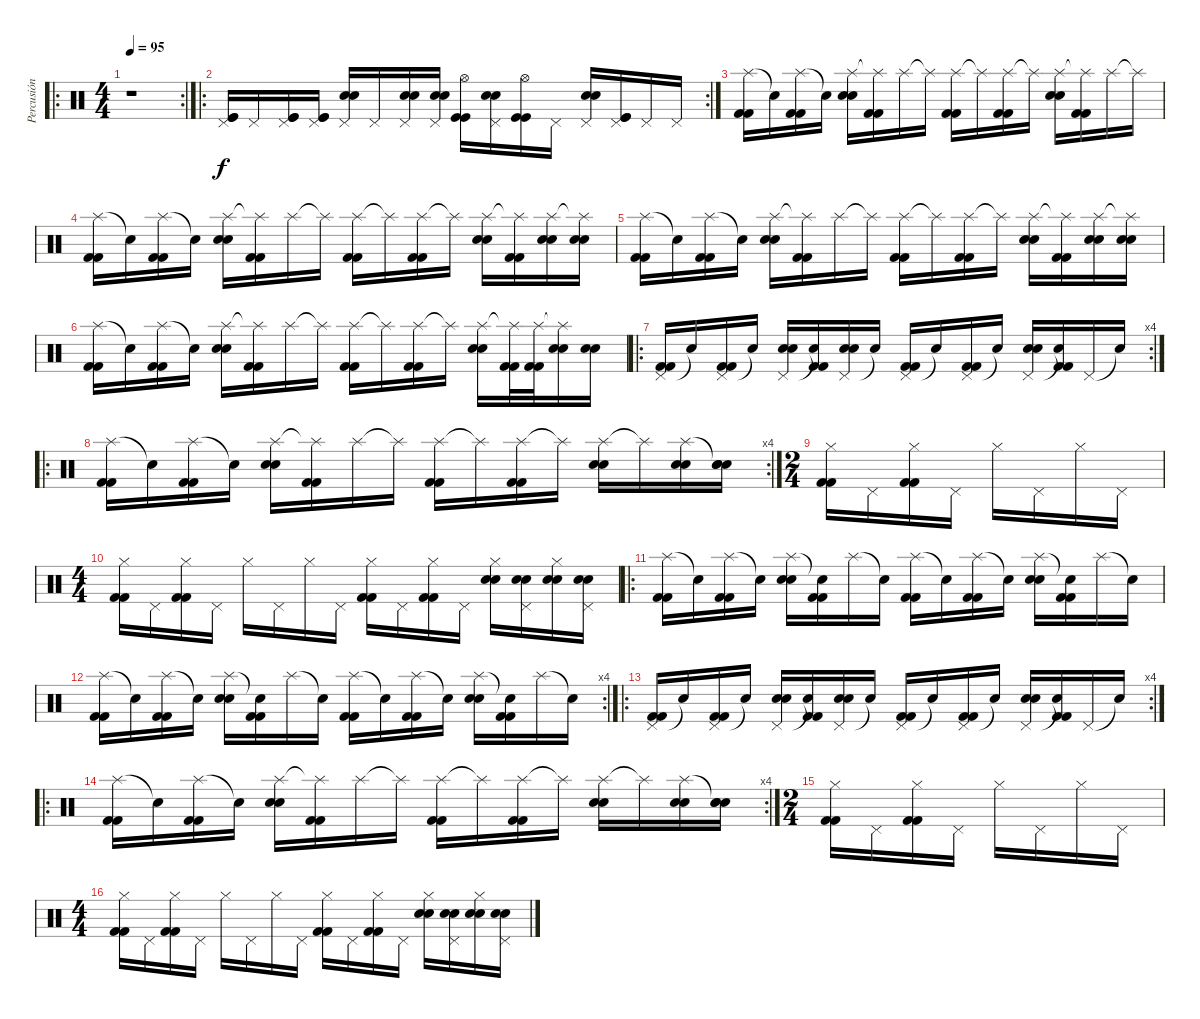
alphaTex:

\track ("Percusión" "Percusión") {instrument percussion}
\staff {score}
\articulation defaults
\ro
\rc 2
\ts (4 4)
\tempo 95
\clef neutral
\ks c
r.1{dy f} |
\ro
\rc 2
("Pedal Hi-Hat (hit)" "Kick (hit)" "Kick (hit)").16 "Pedal Hi-Hat (hit)".16 ("Pedal Hi-Hat (hit)" "Kick (hit)" "Kick (hit)").16 ("Pedal Hi-Hat (hit)" "Kick (hit)" "Kick (hit)").16 ("Pedal Hi-Hat (hit)" "Snare (hit) 2" "Snare (hit) 2").16 "Pedal Hi-Hat (hit)".16 ("Pedal Hi-Hat (hit)" "Snare (hit) 2" "Snare (hit) 2").16 ("Pedal Hi-Hat (hit)" "Snare (hit) 2" "Snare (hit) 2").16 ("Hi-Hat (open)" "Kick (hit)" "Kick (hit)").16 ("Pedal Hi-Hat (hit)" "Snare (hit) 2" "Snare (hit) 2").16 ("Hi-Hat (open)" "Kick (hit)" "Kick (hit)").16 "Pedal Hi-Hat (hit)".16 ("Pedal Hi-Hat (hit)" "Snare (hit) 2" "Snare (hit) 2").16 ("Pedal Hi-Hat (hit)" "Kick (hit)" "Kick (hit)").16 "Pedal Hi-Hat (hit)".16 "Pedal Hi-Hat (hit)".16 |
("Splash (hit)" "Kick (hit) 2" "Kick (hit) 2").16 "Snare (hit)"{t}.16 ("Splash (hit)" "Kick (hit) 2" "Kick (hit) 2").16 "Snare (hit)"{t}.16 ("Splash (hit)" "Electric Snare (hit)" "Electric Snare (hit)").16 ("Splash (hit)"{t} "Kick (hit) 2" "Kick (hit) 2").16 "Splash (hit)".16 "Splash (hit)"{t}.16 ("Splash (hit)" "Kick (hit) 2" "Kick (hit) 2").16 "Splash (hit)"{t}.16 ("Splash (hit)" "Kick (hit) 2" "Kick (hit) 2").16 "Splash (hit)"{t}.16 ("Splash (hit)" "Electric Snare (hit)" "Electric Snare (hit)").16 ("Splash (hit)"{t} "Kick (hit) 2" "Kick (hit) 2").16 "Splash (hit)".16 "Splash (hit)"{t}.16 |
("Splash (hit)" "Kick (hit) 2" "Kick (hit) 2").16 "Snare (hit)"{t}.16 ("Splash (hit)" "Kick (hit) 2" "Kick (hit) 2").16 "Snare (hit)"{t}.16 ("Splash (hit)" "Electric Snare (hit)" "Electric Snare (hit)").16 ("Splash (hit)"{t} "Kick (hit) 2" "Kick (hit) 2").16 "Splash (hit)".16 "Splash (hit)"{t}.16 ("Splash (hit)" "Kick (hit) 2" "Kick (hit) 2").16 "Splash (hit)"{t}.16 ("Splash (hit)" "Kick (hit) 2" "Kick (hit) 2").16 "Splash (hit)"{t}.16 ("Splash (hit)" "Electric Snare (hit)" "Electric Snare (hit)").16 ("Splash (hit)"{t} "Kick (hit) 2" "Kick (hit) 2").16 ("Splash (hit)" "Electric Snare (hit)" "Electric Snare (hit)").16 ("Splash (hit)"{t} "Electric Snare (hit)" "Electric Snare (hit)").16 |
("Splash (hit)" "Kick (hit) 2" "Kick (hit) 2").16 "Snare (hit)"{t}.16 ("Splash (hit)" "Kick (hit) 2" "Kick (hit) 2").16 "Snare (hit)"{t}.16 ("Splash (hit)" "Electric Snare (hit)" "Electric Snare (hit)").16 ("Splash (hit)"{t} "Kick (hit) 2" "Kick (hit) 2").16 "Splash (hit)".16 "Splash (hit)"{t}.16 ("Splash (hit)" "Kick (hit) 2" "Kick (hit) 2").16 "Splash (hit)"{t}.16 ("Splash (hit)" "Kick (hit) 2" "Kick (hit) 2").16 "Splash (hit)"{t}.16 ("Splash (hit)" "Electric Snare (hit)" "Electric Snare (hit)").16 ("Splash (hit)"{t} "Kick (hit) 2" "Kick (hit) 2").16 ("Splash (hit)" "Electric Snare (hit)" "Electric Snare (hit)").16 ("Splash (hit)"{t} "Electric Snare (hit)" "Electric Snare (hit)").16 |
("Splash (hit)" "Kick (hit) 2" "Kick (hit) 2").16 "Snare (hit)"{t}.16 ("Splash (hit)" "Kick (hit) 2" "Kick (hit) 2").16 "Snare (hit)"{t}.16 ("Splash (hit)" "Electric Snare (hit)" "Electric Snare (hit)").16 ("Splash (hit)"{t} "Kick (hit) 2" "Kick (hit) 2").16 "Splash (hit)".16 "Splash (hit)"{t}.16 ("Splash (hit)" "Kick (hit) 2" "Kick (hit) 2").16 "Splash (hit)"{t}.16 ("Splash (hit)" "Kick (hit) 2" "Kick (hit) 2").16 "Splash (hit)"{t}.16 ("Splash (hit)" "Electric Snare (hit)" "Electric Snare (hit)").16 ("Splash (hit)"{t} "Kick (hit) 2" "Kick (hit) 2").32 ("Splash (hit)" "Kick (hit) 2" "Kick (hit) 2").32 ("Splash (hit)"{t} "Electric Snare (hit)" "Electric Snare (hit)").16 ("Electric Snare (hit)" "Electric Snare (hit)").16 |
\ro
\rc 4
("Pedal Hi-Hat (hit)" "Kick (hit) 2" "Kick (hit) 2").16 "Snare (hit)"{t}.16 ("Pedal Hi-Hat (hit)" "Kick (hit) 2" "Kick (hit) 2").16 "Snare (hit)"{t}.16 ("Pedal Hi-Hat (hit)" "Electric Snare (hit)" "Electric Snare (hit)").16 ("Snare (hit)"{t} "Kick (hit) 2" "Kick (hit) 2").16 ("Pedal Hi-Hat (hit)" "Snare (hit)" "Snare (hit)").16 "Snare (hit)"{t}.16 ("Pedal Hi-Hat (hit)" "Kick (hit) 2" "Kick (hit) 2").16 "Snare (hit)"{t}.16 ("Pedal Hi-Hat (hit)" "Kick (hit) 2" "Kick (hit) 2").16 "Snare (hit)"{t}.16 ("Pedal Hi-Hat (hit)" "Electric Snare (hit)" "Electric Snare (hit)").16 ("Snare (hit)"{t} "Kick (hit) 2" "Kick (hit) 2").16 "Pedal Hi-Hat (hit)".16 "Snare (hit)"{t}.16 |
\ro
\rc 4
("Splash (hit)" "Kick (hit) 2" "Kick (hit) 2").16 "Snare (hit)"{t}.16 ("Splash (hit)" "Kick (hit) 2" "Kick (hit) 2").16 "Snare (hit)"{t}.16 ("Splash (hit)" "Electric Snare (hit)" "Electric Snare (hit)").16 ("Splash (hit)"{t} "Kick (hit) 2" "Kick (hit) 2").16 "Splash (hit)".16 "Splash (hit)"{t}.16 ("Splash (hit)" "Kick (hit) 2" "Kick (hit) 2").16 "Splash (hit)"{t}.16 ("Splash (hit)" "Kick (hit) 2" "Kick (hit) 2").16 "Splash (hit)"{t}.16 ("Splash (hit)" "Electric Snare (hit)" "Electric Snare (hit)").16 "Splash (hit)"{t}.16 ("Splash (hit)" "Electric Snare (hit)" "Electric Snare (hit)").16 ("Snare (hit)"{t} "Electric Snare (hit)" "Electric Snare (hit)").16 |
\ts (2 4)
("Hi-Hat (closed)" "Kick (hit) 2" "Kick (hit) 2").16 "Pedal Hi-Hat (hit)".16 ("Hi-Hat (closed)" "Kick (hit) 2" "Kick (hit) 2").16 "Pedal Hi-Hat (hit)".16 "Hi-Hat (closed)".16 "Pedal Hi-Hat (hit)".16 "Hi-Hat (closed)".16 "Pedal Hi-Hat (hit)".16 |
\ts (4 4)
("Hi-Hat (closed)" "Kick (hit) 2" "Kick (hit) 2").16 "Pedal Hi-Hat (hit)".16 ("Hi-Hat (closed)" "Kick (hit) 2" "Kick (hit) 2").16 "Pedal Hi-Hat (hit)".16 "Hi-Hat (closed)".16 "Pedal Hi-Hat (hit)".16 "Hi-Hat (closed)".16 "Pedal Hi-Hat (hit)".16 ("Hi-Hat (closed)" "Kick (hit) 2" "Kick (hit) 2").16 "Pedal Hi-Hat (hit)".16 ("Hi-Hat (closed)" "Kick (hit) 2" "Kick (hit) 2").16 "Pedal Hi-Hat (hit)".16 ("Hi-Hat (closed)" "Electric Snare (hit)" "Electric Snare (hit)").16 ("Pedal Hi-Hat (hit)" "Electric Snare (hit)" "Electric Snare (hit)").16 ("Hi-Hat (closed)" "Electric Snare (hit)" "Electric Snare (hit)").16 ("Pedal Hi-Hat (hit)" "Electric Snare (hit)" "Electric Snare (hit)").16 |
\ro
("Splash (hit)" "Kick (hit) 2" "Kick (hit) 2").16 "Snare (hit)"{t}.16 ("Splash (hit)" "Kick (hit) 2" "Kick (hit) 2").16 "Snare (hit)"{t}.16 ("Splash (hit)" "Electric Snare (hit)" "Electric Snare (hit)").16 ("Snare (hit)"{t} "Kick (hit) 2" "Kick (hit) 2").16 "Splash (hit)".16 "Snare (hit)"{t}.16 ("Splash (hit)" "Kick (hit) 2" "Kick (hit) 2").16 "Snare (hit)"{t}.16 ("Splash (hit)" "Kick (hit) 2" "Kick (hit) 2").16 "Snare (hit)"{t}.16 ("Splash (hit)" "Electric Snare (hit)" "Electric Snare (hit)").16 ("Snare (hit)"{t} "Kick (hit) 2" "Kick (hit) 2").16 "Splash (hit)".16 "Snare (hit)"{t}.16 |
\rc 4
("Splash (hit)" "Kick (hit) 2" "Kick (hit) 2").16 "Snare (hit)"{t}.16 ("Splash (hit)" "Kick (hit) 2" "Kick (hit) 2").16 "Snare (hit)"{t}.16 ("Splash (hit)" "Electric Snare (hit)" "Electric Snare (hit)").16 ("Snare (hit)"{t} "Kick (hit) 2" "Kick (hit) 2").16 "Splash (hit)".16 "Snare (hit)"{t}.16 ("Splash (hit)" "Kick (hit) 2" "Kick (hit) 2").16 "Snare (hit)"{t}.16 ("Splash (hit)" "Kick (hit) 2" "Kick (hit) 2").16 "Snare (hit)"{t}.16 ("Splash (hit)" "Electric Snare (hit)" "Electric Snare (hit)").16 ("Snare (hit)"{t} "Kick (hit) 2" "Kick (hit) 2").16 "Splash (hit)".16 "Snare (hit)"{t}.16 |
\ro
\rc 4
("Pedal Hi-Hat (hit)" "Kick (hit) 2" "Kick (hit) 2").16 "Snare (hit)"{t}.16 ("Pedal Hi-Hat (hit)" "Kick (hit) 2" "Kick (hit) 2").16 "Snare (hit)"{t}.16 ("Pedal Hi-Hat (hit)" "Electric Snare (hit)" "Electric Snare (hit)").16 ("Snare (hit)"{t} "Kick (hit) 2" "Kick (hit) 2").16 ("Pedal Hi-Hat (hit)" "Snare (hit)" "Snare (hit)").16 "Snare (hit)"{t}.16 ("Pedal Hi-Hat (hit)" "Kick (hit) 2" "Kick (hit) 2").16 "Snare (hit)"{t}.16 ("Pedal Hi-Hat (hit)" "Kick (hit) 2" "Kick (hit) 2").16 "Snare (hit)"{t}.16 ("Pedal Hi-Hat (hit)" "Electric Snare (hit)" "Electric Snare (hit)").16 ("Snare (hit)"{t} "Kick (hit) 2" "Kick (hit) 2").16 "Pedal Hi-Hat (hit)".16 "Snare (hit)"{t}.16 |
\ro
\rc 4
("Splash (hit)" "Kick (hit) 2" "Kick (hit) 2").16 "Snare (hit)"{t}.16 ("Splash (hit)" "Kick (hit) 2" "Kick (hit) 2").16 "Snare (hit)"{t}.16 ("Splash (hit)" "Electric Snare (hit)" "Electric Snare (hit)").16 ("Splash (hit)"{t} "Kick (hit) 2" "Kick (hit) 2").16 "Splash (hit)".16 "Splash (hit)"{t}.16 ("Splash (hit)" "Kick (hit) 2" "Kick (hit) 2").16 "Splash (hit)"{t}.16 ("Splash (hit)" "Kick (hit) 2" "Kick (hit) 2").16 "Splash (hit)"{t}.16 ("Splash (hit)" "Electric Snare (hit)" "Electric Snare (hit)").16 "Splash (hit)"{t}.16 ("Splash (hit)" "Electric Snare (hit)" "Electric Snare (hit)").16 ("Snare (hit)"{t} "Electric Snare (hit)" "Electric Snare (hit)").16 |
\ts (2 4)
("Hi-Hat (closed)" "Kick (hit) 2" "Kick (hit) 2").16 "Pedal Hi-Hat (hit)".16 ("Hi-Hat (closed)" "Kick (hit) 2" "Kick (hit) 2").16 "Pedal Hi-Hat (hit)".16 "Hi-Hat (closed)".16 "Pedal Hi-Hat (hit)".16 "Hi-Hat (closed)".16 "Pedal Hi-Hat (hit)".16 |
\ts (4 4)
("Hi-Hat (closed)" "Kick (hit) 2" "Kick (hit) 2").16 "Pedal Hi-Hat (hit)".16 ("Hi-Hat (closed)" "Kick (hit) 2" "Kick (hit) 2").16 "Pedal Hi-Hat (hit)".16 "Hi-Hat (closed)".16 "Pedal Hi-Hat (hit)".16 "Hi-Hat (closed)".16 "Pedal Hi-Hat (hit)".16 ("Hi-Hat (closed)" "Kick (hit) 2" "Kick (hit) 2").16 "Pedal Hi-Hat (hit)".16 ("Hi-Hat (closed)" "Kick (hit) 2" "Kick (hit) 2").16 "Pedal Hi-Hat (hit)".16 ("Hi-Hat (closed)" "Electric Snare (hit)" "Electric Snare (hit)").16 ("Pedal Hi-Hat (hit)" "Electric Snare (hit)" "Electric Snare (hit)").16 ("Hi-Hat (closed)" "Electric Snare (hit)" "Electric Snare (hit)").16 ("Pedal Hi-Hat (hit)" "Electric Snare (hit)" "Electric Snare (hit)").16
